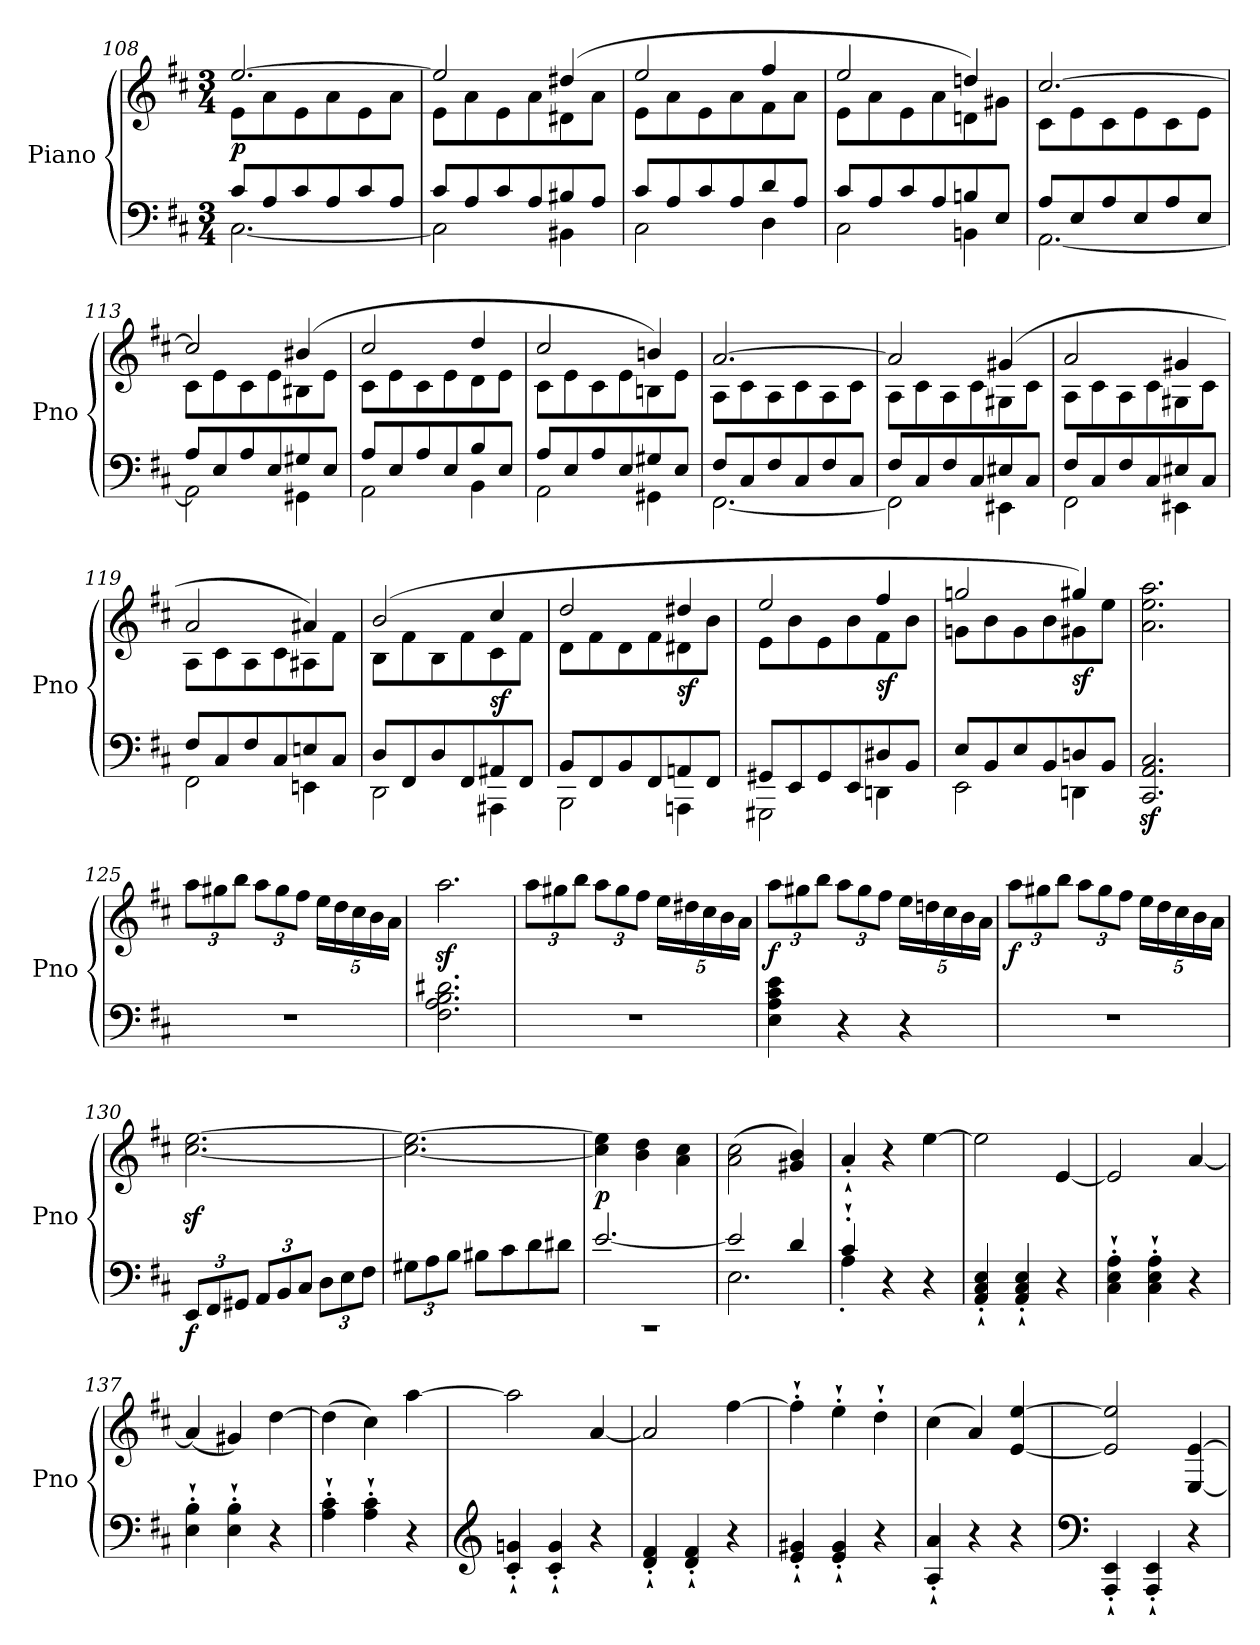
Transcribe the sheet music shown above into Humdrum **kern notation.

**kern	**kern	**dynam
*part1	*part1	*part1
*staff2	*staff1	*staff1/2
*I"Piano	*	*
*I'Pno	*	*
*clefF4	*clefG2	*
*k[f#c#]	*k[f#c#]	*
*M3/4	*M3/4	*
=108	=108	=108
*^	*^	*
!	!	!	!	!LO:DY:b
8c#/L	[2.C#\	[2.ee/	8e\L	p
8A/	.	.	8a\	.
8c#/	.	.	8e\	.
8A/	.	.	8a\	.
8c#/	.	.	8e\	.
8A/J	.	.	8a\J	.
=109	=109	=109	=109	=109
8c#/L	2C#\]	2ee/]	8e\L	.
8A/	.	.	8a\	.
8c#/	.	.	8e\	.
8A/	.	.	8a\	.
8B#X/	4BB#X\	(4dd#X/	8d#X\	.
8A/J	.	.	8a\J	.
=110	=110	=110	=110	=110
8c#/L	2C#\	2ee/	8e\L	.
8A/	.	.	8a\	.
8c#/	.	.	8e\	.
8A/	.	.	8a\	.
8d/	4D\	4ff#/	8f#\	.
8A/J	.	.	8a\J	.
!!LO:LB:g=z	!!
=111	=111	=111	=111	=111
8c#/L	2C#\	2ee/	8e\L	.
8A/	.	.	8a\	.
8c#/	.	.	8e\	.
8A/	.	.	8a\	.
8Bn/	4BBn\	4ddn/)	8dn\	.
8E/J	.	.	8g#X\J	.
=112	=112	=112	=112	=112
8A/L	[2.AA\	[2.cc#/	8c#\L	.
8E/	.	.	8e\	.
8A/	.	.	8c#\	.
8E/	.	.	8e\	.
8A/	.	.	8c#\	.
8E/J	.	.	8e\J	.
=113	=113	=113	=113	=113
8A/L	2AA\]	2cc#/]	8c#\L	.
8E/	.	.	8e\	.
8A/	.	.	8c#\	.
8E/	.	.	8e\	.
8G#X/	4GG#X\	(4b#X/	8B#X\	.
8E/J	.	.	8e\J	.
=114	=114	=114	=114	=114
8A/L	2AA\	2cc#/	8c#\L	.
8E/	.	.	8e\	.
8A/	.	.	8c#\	.
8E/	.	.	8e\	.
8B/	4BB\	4dd/	8d\	.
8E/J	.	.	8e\J	.
=115	=115	=115	=115	=115
8A/L	2AA\	2cc#/	8c#\L	.
8E/	.	.	8e\	.
8A/	.	.	8c#\	.
8E/	.	.	8e\	.
8G#X/	4GG#X\	4bn/)	8Bn\	.
8E/J	.	.	8e\J	.
=116	=116	=116	=116	=116
8F#/L	[2.FF#\	[2.a/	8A\L	.
8C#/	.	.	8c#\	.
8F#/	.	.	8A\	.
!	!	!	!	!LO:DY:a
8C#/	.	.	8c#\	other-dynamics
8F#/	.	.	8A\	.
8C#/J	.	.	8c#\J	.
!!LO:LB:g=z	!!
=117	=117	=117	=117	=117
8F#/L	2FF#\]	2a/]	8A\L	.
8C#/	.	.	8c#\	.
8F#/	.	.	8A\	.
8C#/	.	.	8c#\	.
8E#X/	4EE#X\	(4g#X/	8G#X\	.
8C#/J	.	.	8c#\J	.
=118	=118	=118	=118	=118
8F#/L	2FF#\	2a/	8A\L	.
8C#/	.	.	8c#\	.
8F#/	.	.	8A\	.
8C#/	.	.	8c#\	.
8E#X/	4EE#X\	4g#X/	8G#X\	.
8C#/J	.	.	8c#\J	.
=119	=119	=119	=119	=119
8F#/L	2FF#\	2a/	8A\L	.
8C#/	.	.	8c#\	.
8F#/	.	.	8A\	.
8C#/	.	.	8c#\	.
8En/	4EEn\	4a#X/)	8A#X\	.
8C#/J	.	.	8f#\J	.
=120	=120	=120	=120	=120
8D/L	2DD\	(2b/	8B\L	.
8FF#/	.	.	8f#\	.
8D/	.	.	8B\	.
8FF#/	.	.	8f#\	.
!	!	!	!	!LO:DY:b
8AA#X/	4AAA#X\	4cc#/	8c#\	sf
8FF#/J	.	.	8f#\J	.
=121	=121	=121	=121	=121
8BB/L	2BBB\	2dd/	8d\L	.
8FF#/	.	.	8f#\	.
8BB/	.	.	8d\	.
8FF#/	.	.	8f#\	.
!	!	!	!	!LO:DY:b
8AAn/	4AAAn\	4dd#X/	8d#X\	sf
8FF#/J	.	.	8b\J	.
=122	=122	=122	=122	=122
8GG#X/L	2GGG#X\	2ee/	8e\L	.
8EE/	.	.	8b\	.
8GG#/	.	.	8e\	.
8EE/	.	.	8b\	.
!	!	!	!	!LO:DY:b
8D#X/	4DDn\	4ff#/	8f#\	sf
8BB/J	.	.	8b\J	.
!!LO:PB:g=z	!!
=123	=123	=123	=123	=123
8E/L	2EE\	2ggn/	8gn\L	.
8BB/	.	.	8b\	.
8E/	.	.	8g\	.
8BB/	.	.	8b\	.
!	!	!	!	!LO:DY:b
8Dn/	4DDn\	4gg#X/)	8g#X\	sf
8BB/J	.	.	8ee\J	.
*v	*v	*	*	*
*	*v	*v	*
=124	=124	=124
2.CC#/z> 2.AA/z> 2.C#/z>	2.a\ 2.ee\ 2.aa\	.
=125	=125	=125
*	*Xbrackettup	*
2.r	12aa\L	.
.	12gg#X\	.
.	12bb\J	.
.	12aa\L	.
.	12gg#\	.
.	12ff#\J	.
.	20ee\LL	.
.	20dd\	.
.	20cc#\	.
.	20b\	.
.	20a\JJ	.
=126	=126	=126
2.F#\ 2.A\ 2.B\ 2.d#X\	2.aaz<\	.
=127	=127	=127
2.r	12aa\L	.
.	12gg#X\	.
.	12bb\J	.
.	12aa\L	.
.	12gg#\	.
.	12ff#\J	.
.	20ee\LL	.
.	20dd#X\	.
.	20cc#\	.
.	20b\	.
.	20a\JJ	.
!!LO:LB:g=z
=128	=128	=128
!	!	!LO:DY:b
4E\ 4A\ 4c#\ 4e\	12aa\L	f
.	12gg#X\	.
.	12bb\J	.
4r	12aa\L	.
.	12gg#\	.
.	12ff#\J	.
4r	20ee\LL	.
.	20ddn\	.
.	20cc#\	.
.	20b\	.
.	20a\JJ	.
=129	=129	=129
!	!	!LO:DY:b
2.r	12aa\L	f
.	12gg#X\	.
.	12bb\J	.
.	12aa\L	.
.	12gg#\	.
.	12ff#\J	.
.	20ee\LL	.
.	20dd\	.
.	20cc#\	.
.	20b\	.
.	20a\JJ	.
=130	=130	=130
*Xbrackettup	*	*
!	!	!LO:DY:b=2
12EE/L	[2.cc#\z< [2.ee\z<	f
12FF#/	.	.
12GG#X/J	.	.
12AA/L	.	.
12BB/	.	.
12C#/J	.	.
12D\L	.	.
12E\	.	.
12F#\J	.	.
=131	=131	=131
!	!	!LO:DY:b=2
12G#X\L	2.cc#\_ 2.ee\_	other-dynamics
12A\	.	.
12B\J	.	.
8B#X\L	.	.
8c#\	.	.
8d\	.	.
8d#X\J	.	.
=132	=132	=132
*^	*	*
!	!	!	!LO:DY:b
2.rCC	[2.e/	4cc#\] 4ee\]	p
.	.	4b\ 4dd\	.
.	.	4a\ 4cc#\	.
!!LO:LB:g=z
=133	=133	=133	=133
2.E\	2e/]	(2a\ 2cc#\	.
.	4d/	4g#X/ 4b/)	.
=134	=134	=134	=134
4c#`'/	4A'\	4a`'/	.
4r	2ryy	4r	.
4r	.	[4ee\	.
*v	*v	*	*
=135	=135	=135
4AA/`' 4C#/`' 4E/`'	2ee\]	.
4AA/`' 4C#/`' 4E/`'	.	.
4r	[4e/	.
=136	=136	=136
4C#\`' 4E\`' 4A\`'	2e/]	.
4C#\`' 4E\`' 4A\`'	.	.
4r	[4a/	.
=137	=137	=137
4E\`' 4B\`'	(4a/]	.
4E\`' 4B\`'	4g#X/)	.
4r	[4dd\	.
=138	=138	=138
4A\`' 4c#\`'	(4dd\]	.
4A\`' 4c#\`'	4cc#\)	.
4r	[4aa\	.
=139	=139	=139
*clefG2	*	*
4c#/`' 4gn/`'	2aa\]	.
4c#/`' 4g/`'	.	.
4r	[4a/	.
=140	=140	=140
4d/`' 4f#/`'	2a/]	.
4d/`' 4f#/`'	.	.
4r	[4ff#\	.
=141	=141	=141
4e/`' 4g#X/`'	4ff#`'\]	.
4e/`' 4g#/`'	4ee`'\	.
4r	4dd`'\	.
=142	=142	=142
4A/`' 4a/`'	(4cc#\	.
4r	4a/)	.
4r	[4e/ [4ee/	.
=143	=143	=143
*clefF4	*	*
4AAA/`' 4EE/`'	2e/] 2ee/]	.
4AAA/`' 4EE/`'	.	.
4r	[4E/ [4e/	.
=	=	=
*-	*-	*-
